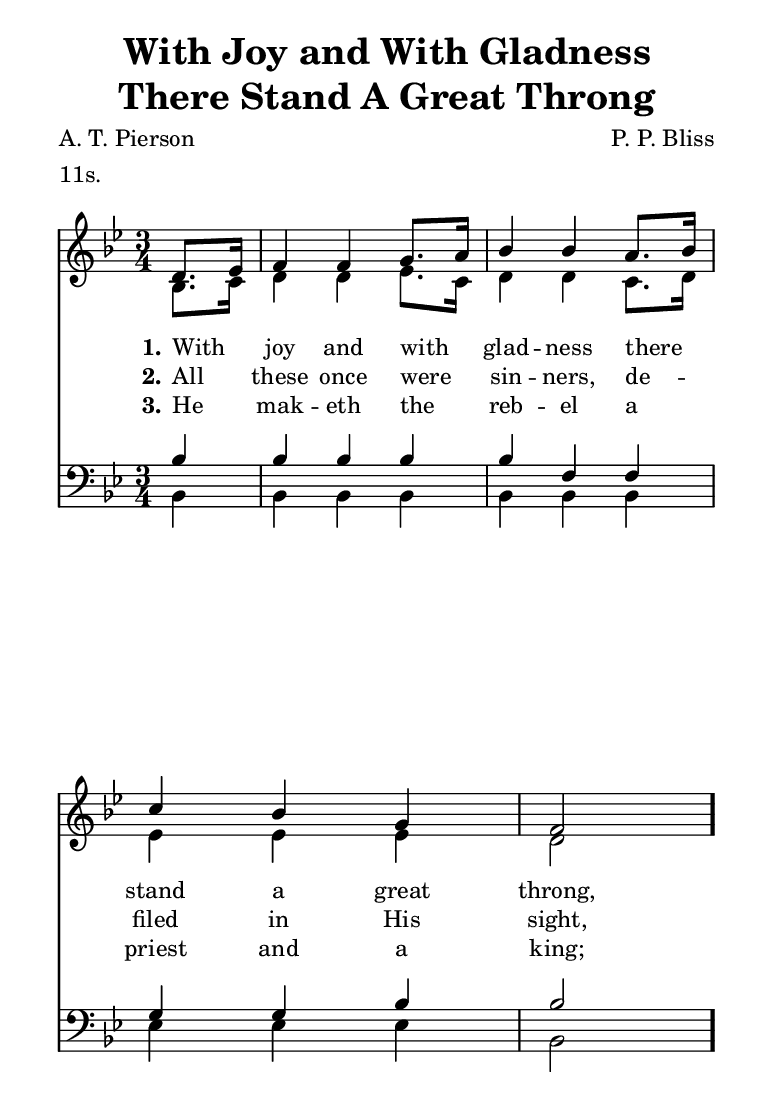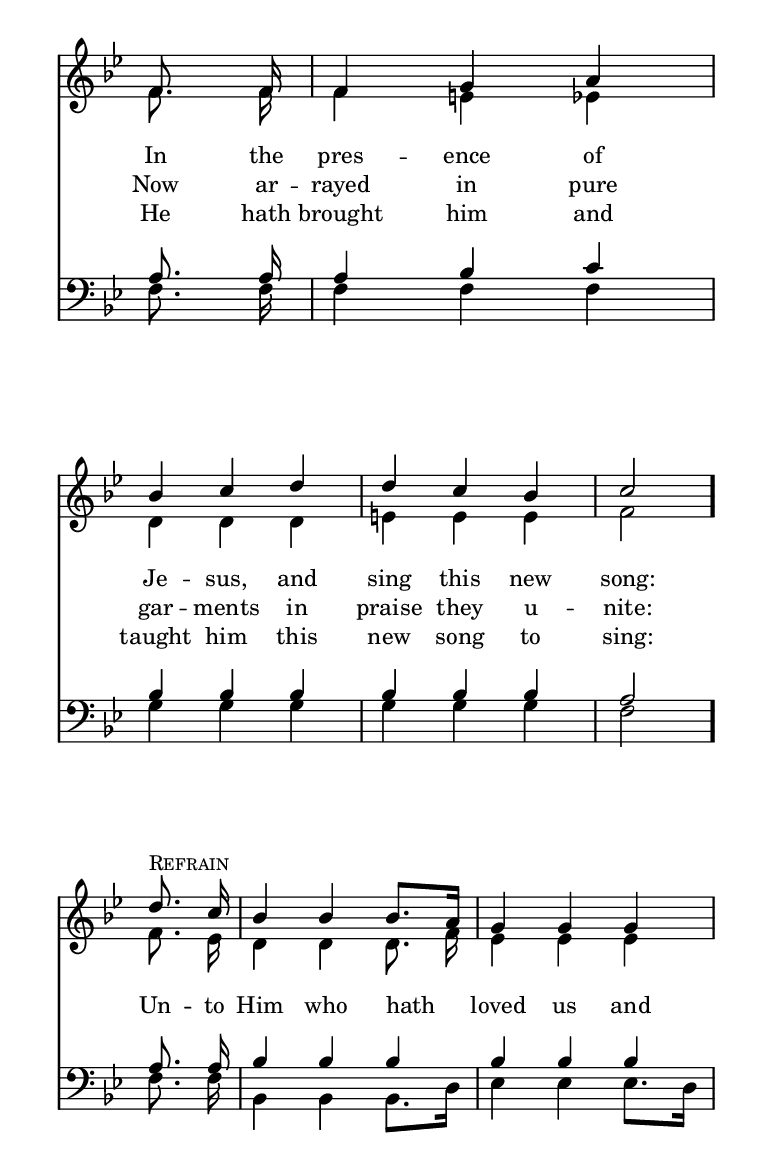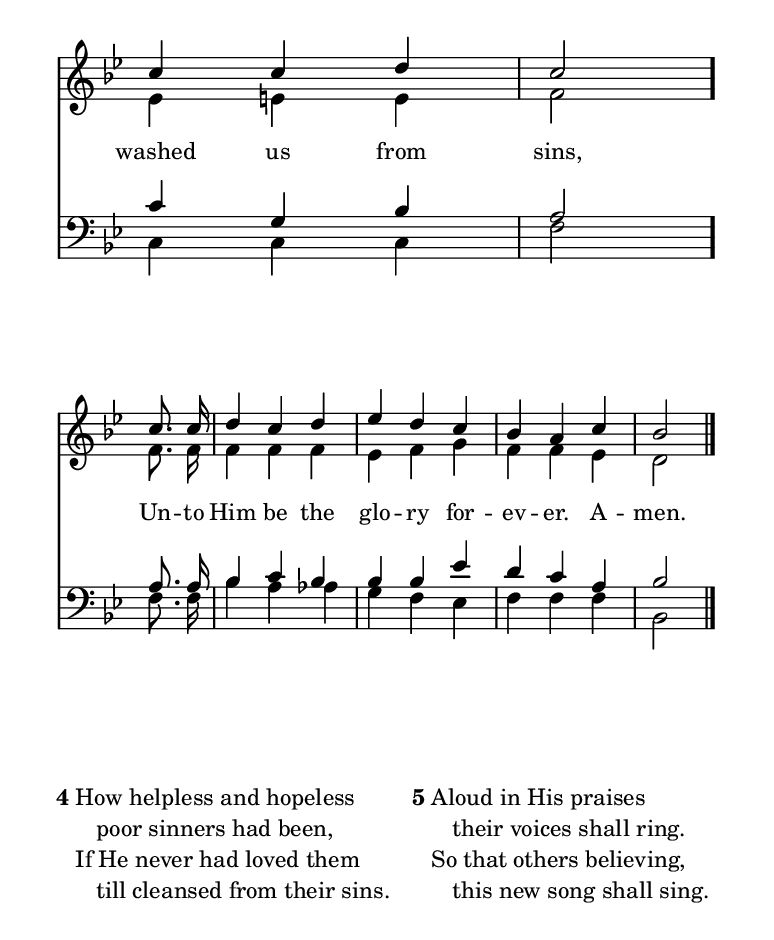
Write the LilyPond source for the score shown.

\include "common/global.ily"
\paper {
  \include "common/paper.ily"
  %ragged-bottom = ##t
  %ragged-last-bottom = ##t
  %systems-per-page = ##f
  %page-count = ##f
}

\header{
  hymnnumber = "133"
  title = \markup \center-column { "With Joy and With Gladness" "There Stand A Great Throng" \vspace #0.4 }
  % markup title doesn't work with make_index.pl, so we use this commented version instead
  %title = "With Joy and With Gladness There Stand A Great Throng"
  tunename = ""
  meter = "11s."
  poet = "A. T. Pierson"
  composer = "P. P. Bliss"
  %copyright = ""
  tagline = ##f
}

% for fermata in MIDI
ta = { \tempo 4=80 }
tb = { \tempo 4=40 }

global = {
  \include "common/overrides.ily"
  \override Staff.TimeSignature.style = #'()
  \time 3/4
  \override Score.MetronomeMark.transparent = ##t % hide all fermata changes too
  \ta
  \key bes \major
  \partial 4
  \autoBeamOff
}

notesSoprano = {
\global
\relative c' {

  d8.[ ees16] | f4 f g8.[ a16] | bes4 bes a8.[ bes16] | c4 bes g | f2
  f8. f16 | f4 g a | bes c d | d c bes | c2

  << s^\markup { \small \caps "Refrain" }
  { d8. c16 | bes4 bes bes8.[ a16] | g4 g g | c c d | c2 } >>
  c8. c16 | d4 c d | ees d c | bes a c | bes2

  \bar "|."

}
}

notesAlto = {
\global
\relative e' {

  bes8.[ c16] | d4 d ees8.[ c16] | d4 d c8.[ d16] | ees4 ees ees | d2
  f8. f16 | f4 e ees | d d d | e e e | f2

  f8. ees16 | d4 d d8. f16 | ees4 ees ees | ees e e | f2
  f8. f16 | f4 f f | ees f g | f f ees | d2

}
}

notesTenor = {
\global
\relative a {

  bes4 | bes bes bes | bes f f | g g bes | bes2
  a8. a16 | a4 bes c | bes bes bes | bes bes bes | a2

  a8. a16 | bes4 bes bes | bes bes bes | c g bes | a2
  a8. a16 | bes4 c bes | bes bes ees | d c a | bes2

}
}

notesBass = {
\global
\relative f, {

  bes4 | bes bes bes | bes bes bes | ees ees ees | bes2
  f'8. f16 | f4 f f | g g g | g g g | f2

  f8. f16 | bes,4 bes bes8.[ d16] | ees4 ees ees8.[ d16] | c4 c c | f2
  f8. f16 | bes4 a aes | g f ees | f f f | bes,2

}
}

Refrain = \lyricmode {

Un -- to Him who hath loved us and washed us from sins, \bar "." \break
Un -- to Him be the glo -- ry for -- ev -- er. A -- men. \bar "." \break

}

wordsA = \lyricmode {
\set stanza = "1."

With joy and with glad -- ness there stand a great throng, \bar "." \break
In the pres -- ence of Je -- sus, and sing this new song: \bar "." \break

}

wordsB = \lyricmode {
\set stanza = "2."

All these once were sin -- ners, de -- filed in His sight,
Now ar -- rayed in pure gar -- ments in praise they u -- nite:

\Refrain

}

wordsC = \lyricmode {
\set stanza = "3."

He mak -- eth the reb -- el a priest and a king;
He hath brought him and taught him this new song to sing:

}

wordsD = \markuplist {

\line { How helpless and hopeless } \line { { \hspace #2 } poor sinners had been, }
\line { If He never had loved them } \line { { \hspace #2 } till cleansed from their sins. }

}

wordsE = \markuplist {

\line { Aloud in His praises } \line { { \hspace #2 } their voices shall ring. }
\line { So that others believing, } \line { { \hspace #2 } this new song shall sing. }

}

\score {
  \context ChoirStaff <<
    \context Staff = upper <<
      \set ChoirStaff.systemStartDelimiter = #'SystemStartBar
      \context Voice  = sopranos { \voiceOne << \notesSoprano >> }
      \context Voice  = altos { \voiceTwo << \notesAlto >> }
      \context Lyrics = one   \lyricsto sopranos \wordsA
      \context Lyrics = two   \lyricsto sopranos \wordsB
      \context Lyrics = three \lyricsto sopranos \wordsC
    >>
    \context Staff = men <<
      \clef bass
      \context Voice  = tenors { \voiceOne << \notesTenor >> }
      \context Voice  = basses { \voiceTwo << \notesBass >> }
    >>
  >>
  \layout {
    \include "common/layout.ily"
  }
  \midi{
    \include "common/midi.ily"
  }
}

\noPageBreak

\markup { \fill-line {
  \hspace #0.1
  \line{ \bold 4 \column { \wordsD } }
  \hspace #0.1
  \line{ \bold 5 \column { \wordsE } }
  \hspace #0.1
} }

\version "2.18.0"  % necessary for upgrading to future LilyPond versions.

% vi:set et ts=2 sw=2 ai nocindent syntax=lilypond
